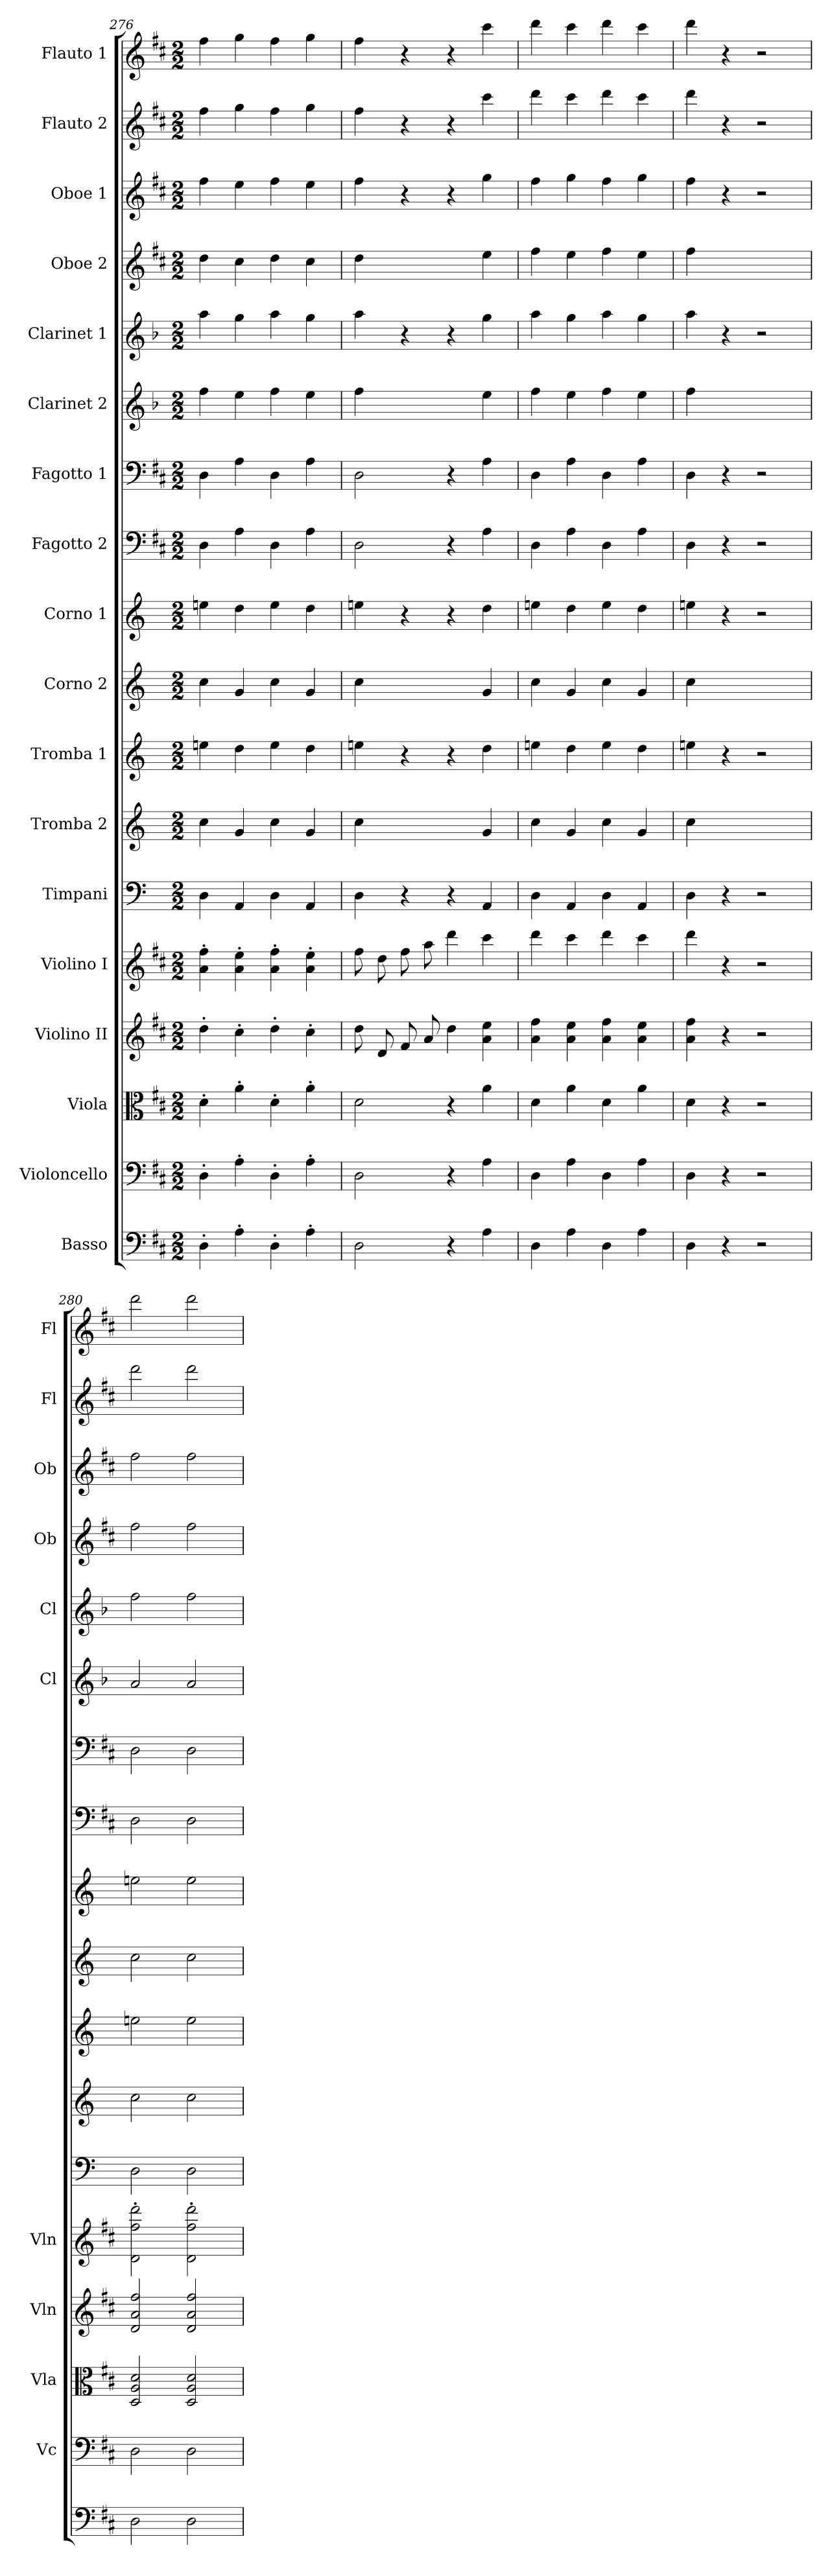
**kern	**kern	**kern	**kern	**kern	**kern	**kern	**kern	**kern	**kern	**kern	**kern	**kern	**kern	**kern	**kern	**kern	**kern
*part18	*part17	*part16	*part15	*part14	*part13	*part12	*part11	*part10	*part9	*part8	*part7	*part6	*part5	*part4	*part3	*part2	*part1
*staff18	*staff17	*staff16	*staff15	*staff14	*staff13	*staff12	*staff11	*staff10	*staff9	*staff8	*staff7	*staff6	*staff5	*staff4	*staff3	*staff2	*staff1
*I"Basso	*I"Violoncello	*I"Viola	*I"Violino II	*I"Violino I	*I"Timpani	*I"Tromba 2	*I"Tromba 1	*I"Corno 2	*I"Corno 1	*I"Fagotto 2	*I"Fagotto 1	*I"Clarinet 2	*I"Clarinet 1	*I"Oboe 2	*I"Oboe 1	*I"Flauto 2	*I"Flauto 1
*	*I'Vc	*I'Vla	*I'Vln	*I'Vln	*	*	*	*	*	*	*	*I'Cl	*I'Cl	*I'Ob	*I'Ob	*I'Fl	*I'Fl
*clefF4	*clefF4	*clefC3	*clefG2	*clefG2	*clefF4	*clefG2	*clefG2	*clefG2	*clefG2	*clefF4	*clefF4	*clefG2	*clefG2	*clefG2	*clefG2	*clefG2	*clefG2
*ITrd7c12	*	*	*	*	*	*ITrd-1c-2	*ITrd-1c-2	*ITrd6c10	*ITrd6c10	*	*	*ITrd2c3	*ITrd2c3	*	*	*	*
*k[f#c#]	*k[f#c#]	*k[f#c#]	*k[f#c#]	*k[f#c#]	*	*	*	*	*	*k[f#c#]	*k[f#c#]	*k[f#c#]	*k[f#c#]	*k[f#c#]	*k[f#c#]	*k[f#c#]	*k[f#c#]
*M2/2	*M2/2	*M2/2	*M2/2	*M2/2	*M2/2	*M2/2	*M2/2	*M2/2	*M2/2	*M2/2	*M2/2	*M2/2	*M2/2	*M2/2	*M2/2	*M2/2	*M2/2
=276	=276	=276	=276	=276	=276	=276	=276	=276	=276	=276	=276	=276	=276	=276	=276	=276	=276
4DD'	4D'	4d'	4dd'	4a' 4ff#'	4D	4dd	4ff#X	4d	4f#X	4D	4D	4dd	4ff#	4dd	4ff#	4ff#	4ff#
4AA'	4A'	4a'	4cc#'	4a' 4ee'	4AA	4a	4ee	4A	4e	4A	4A	4cc#	4ee	4cc#	4ee	4gg	4gg
4DD'	4D'	4d'	4dd'	4a' 4ff#'	4D	4dd	4ff#	4d	4f#	4D	4D	4dd	4ff#	4dd	4ff#	4ff#	4ff#
4AA'	4A'	4a'	4cc#'	4a' 4ee'	4AA	4a	4ee	4A	4e	4A	4A	4cc#	4ee	4cc#	4ee	4gg	4gg
=277	=277	=277	=277	=277	=277	=277	=277	=277	=277	=277	=277	=277	=277	=277	=277	=277	=277
2DD	2D	2d	8dd	8ff#	4D	4dd	4ff#X	4d	4f#X	2D	2D	4dd	4ff#	4dd	4ff#	4ff#	4ff#
.	.	.	8d	8dd	.	.	.	.	.	.	.	.	.	.	.	.	.
.	.	.	8f#	8ff#	4r	4ryy	4r	4ryy	4r	.	.	4ryy	4r	4ryy	4r	4r	4r
.	.	.	8a	8aa	.	.	.	.	.	.	.	.	.	.	.	.	.
4r	4r	4r	4dd	4ddd	4r	4ryy	4r	4ryy	4r	4r	4r	4ryy	4r	4ryy	4r	4r	4r
4AA	4A	4a	4a 4ee	4ccc#	4AA	4a	4ee	4A	4e	4A	4A	4cc#	4ee	4ee	4gg	4ccc#	4ccc#
=278	=278	=278	=278	=278	=278	=278	=278	=278	=278	=278	=278	=278	=278	=278	=278	=278	=278
4DD	4D	4d	4a 4ff#	4ddd	4D	4dd	4ff#X	4d	4f#X	4D	4D	4dd	4ff#	4ff#	4ff#	4ddd	4ddd
4AA	4A	4a	4a 4ee	4ccc#	4AA	4a	4ee	4A	4e	4A	4A	4cc#	4ee	4ee	4gg	4ccc#	4ccc#
4DD	4D	4d	4a 4ff#	4ddd	4D	4dd	4ff#	4d	4f#	4D	4D	4dd	4ff#	4ff#	4ff#	4ddd	4ddd
4AA	4A	4a	4a 4ee	4ccc#	4AA	4a	4ee	4A	4e	4A	4A	4cc#	4ee	4ee	4gg	4ccc#	4ccc#
=279	=279	=279	=279	=279	=279	=279	=279	=279	=279	=279	=279	=279	=279	=279	=279	=279	=279
4DD	4D	4d	4a 4ff#	4ddd	4D	4dd	4ff#X	4d	4f#X	4D	4D	4dd	4ff#	4ff#	4ff#	4ddd	4ddd
4r	4r	4r	4r	4r	4r	4ryy	4r	4ryy	4r	4r	4r	4ryy	4r	4ryy	4r	4r	4r
2r	2r	2r	2r	2r	2r	2ryy	2r	2ryy	2r	2r	2r	2ryy	2r	2ryy	2r	2r	2r
=280	=280	=280	=280	=280	=280	=280	=280	=280	=280	=280	=280	=280	=280	=280	=280	=280	=280
2DD	2D	2D 2A 2d	2d 2a 2ff#	2d' 2ff#' 2ddd'	2D	2dd	2ff#X	2d	2f#X	2D	2D	2f#	2dd	2ff#	2ff#	2ddd	2ddd
2DD	2D	2D 2A 2d	2d 2a 2ff#	2d' 2ff#' 2ddd'	2D	2dd	2ff#	2d	2f#	2D	2D	2f#	2dd	2ff#	2ff#	2ddd	2ddd
=	=	=	=	=	=	=	=	=	=	=	=	=	=	=	=	=	=
*-	*-	*-	*-	*-	*-	*-	*-	*-	*-	*-	*-	*-	*-	*-	*-	*-	*-
